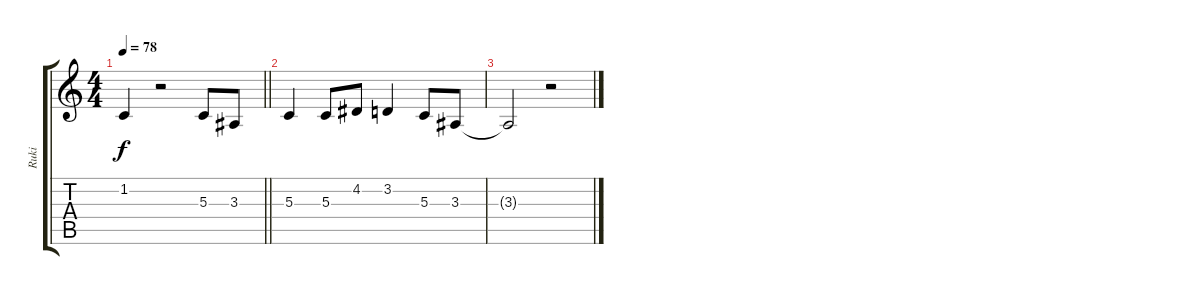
\track ("Ruki" "Ruki") {instrument flute}
\staff {score tabs}
\tuning (E4 B3 G3 D3 A2 E2) {hide}
\ts (4 4)
\tempo 78
\clef g2
\barLineRight lightlight
\ks c
1.2.4{dy f} r.2 5.3.8 3.3.8 |
5.3.4 5.3.8 4.2.8 3.2.4 5.3.8 3.3.8 |
3.3{t}.2 r.2
